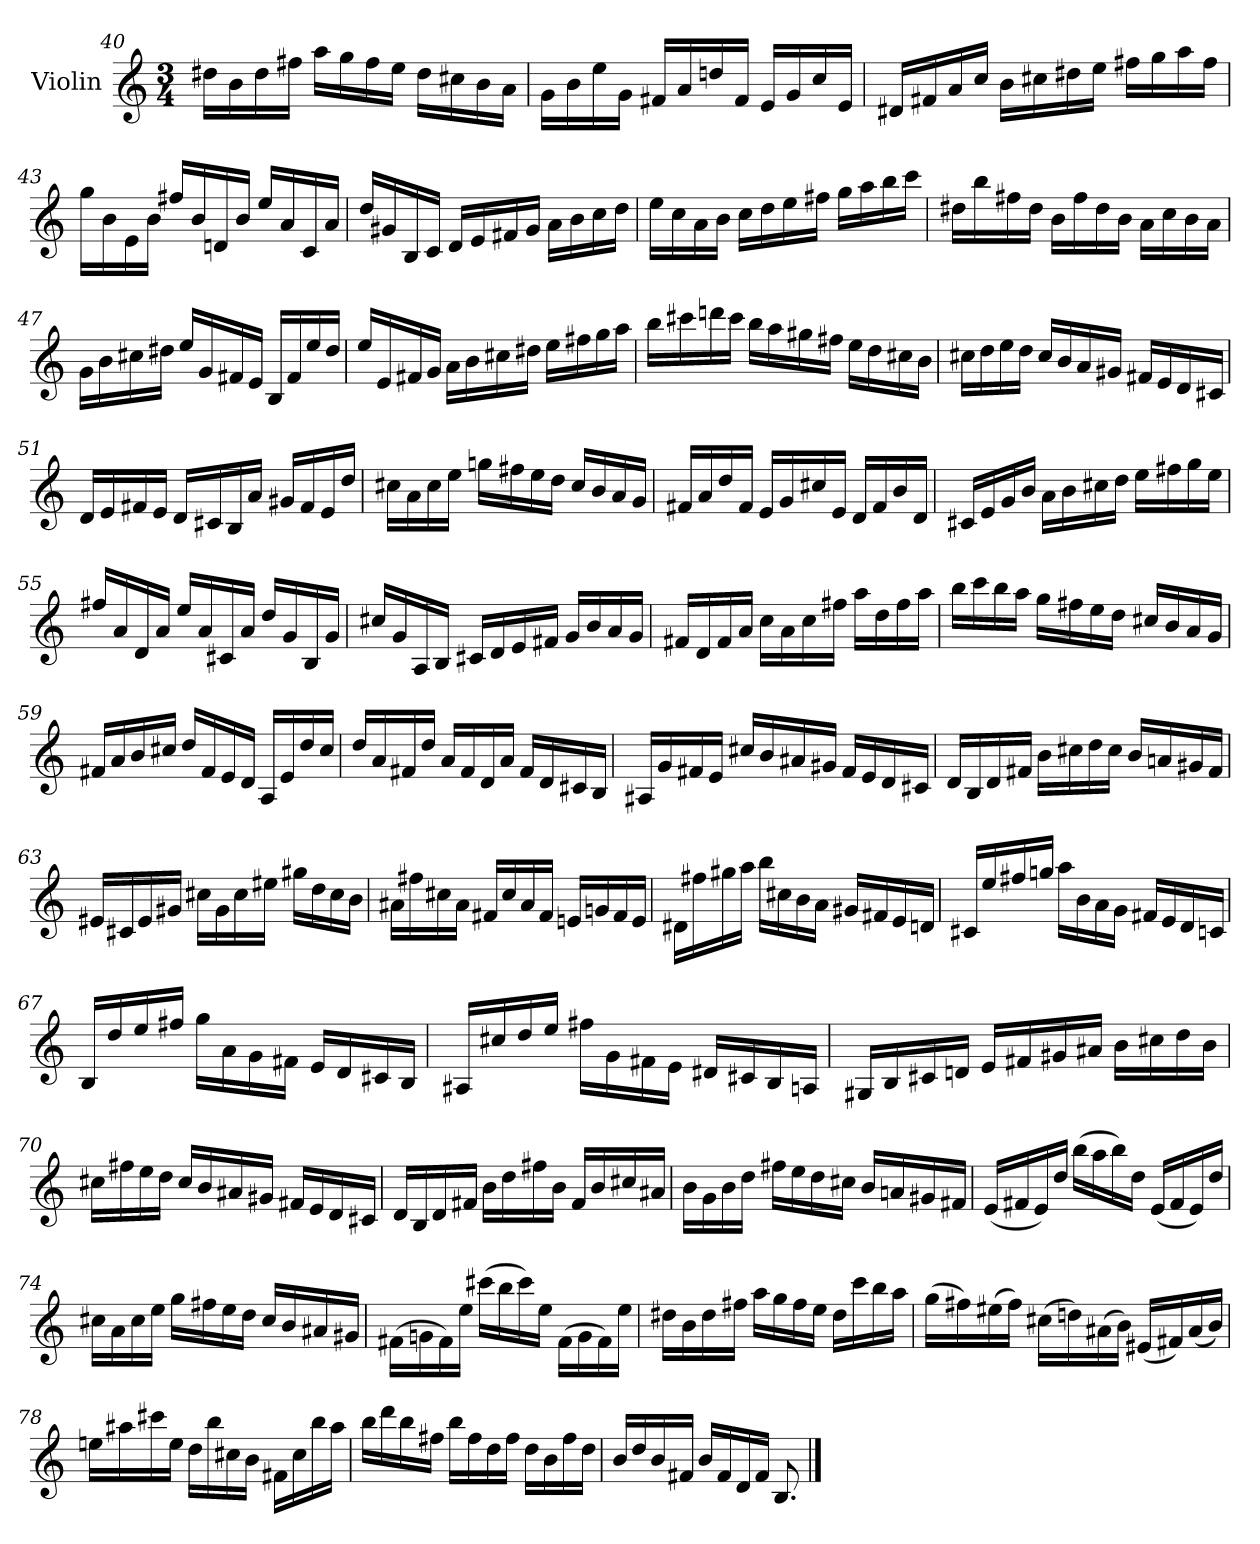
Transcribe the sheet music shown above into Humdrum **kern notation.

**kern
*part1
*staff1
*I"Violin
*I'Vln.
*clefG2
*k[]
*M3/4
=40
16dd#X\LL
16b\
16dd#\
16ff#X\JJ
16aa\LL
16gg\
16ff#\
16ee\JJ
16dd#\LL
16cc#X\
16b\
16a\JJ
=41
16g\LL
16b\
16ee\
16g\JJ
16f#X/LL
16a/
16ddn/
16f#/JJ
16e/LL
16g/
16cc/
16e/JJ
=42
16d#X/LL
16f#X/
16a/
16cc/JJ
16b\LL
16cc#X\
16dd#X\
16ee\JJ
16ff#X\LL
16gg\
16aa\
16ff#\JJ
=43
16gg\LL
16b\
16e\
16b\JJ
16ff#X/LL
16b/
16dn/
16b/JJ
16ee/LL
16a/
16c/
16a/JJ
=44
16dd/LL
16g#X/
16B/
16c/JJ
16d/LL
16e/
16f#X/
16g#/JJ
16a\LL
16b\
16cc\
16dd\JJ
=45
16ee\LL
16cc\
16a\
16b\JJ
16cc\LL
16dd\
16ee\
16ff#X\JJ
16gg\LL
16aa\
16bb\
16ccc\JJ
=46
16dd#X\LL
16bb\
16ff#X\
16dd#\JJ
16b\LL
16ff#\
16dd#\
16b\JJ
16a\LL
16cc\
16b\
16a\JJ
=47
16g\LL
16b\
16cc#X\
16dd#X\JJ
16ee/LL
16g/
16f#X/
16e/JJ
16B/LL
16f#/
16ee/
16dd#/JJ
=48
16ee/LL
16e/
16f#X/
16g/JJ
16a\LL
16b\
16cc#X\
16dd#X\JJ
16ee\LL
16ff#X\
16gg\
16aa\JJ
=49
16bb\LL
16ccc#X\
16dddn\
16ccc#\JJ
16bb\LL
16aa\
16gg#X\
16ff#X\JJ
16ee\LL
16dd\
16cc#X\
16b\JJ
=50
16cc#X\LL
16dd\
16ee\
16dd\JJ
16cc#/LL
16b/
16a/
16g#X/JJ
16f#X/LL
16e/
16d/
16c#X/JJ
=51
16d/LL
16e/
16f#X/
16e/JJ
16d/LL
16c#X/
16B/
16a/JJ
16g#X/LL
16f#/
16e/
16dd/JJ
=52
16cc#X\LL
16a\
16cc#\
16ee\JJ
16ggn\LL
16ff#X\
16ee\
16dd\JJ
16cc#/LL
16b/
16a/
16g/JJ
=53
16f#X/LL
16a/
16dd/
16f#/JJ
16e/LL
16g/
16cc#X/
16e/JJ
16d/LL
16f#/
16b/
16d/JJ
=54
16c#X/LL
16e/
16g/
16b/JJ
16a\LL
16b\
16cc#X\
16dd\JJ
16ee\LL
16ff#X\
16gg\
16ee\JJ
=55
16ff#X/LL
16a/
16d/
16a/JJ
16ee/LL
16a/
16c#X/
16a/JJ
16dd/LL
16g/
16B/
16g/JJ
=56
16cc#X/LL
16g/
16A/
16B/JJ
16c#X/LL
16d/
16e/
16f#X/JJ
16g/LL
16b/
16a/
16g/JJ
=57
16f#X/LL
16d/
16f#/
16a/JJ
16cc\LL
16a\
16cc\
16ff#X\JJ
16aa\LL
16dd\
16ff#\
16aa\JJ
=58
16bb\LL
16ccc\
16bb\
16aa\JJ
16gg\LL
16ff#X\
16ee\
16dd\JJ
16cc#X/LL
16b/
16a/
16g/JJ
=59
16f#X/LL
16a/
16b/
16cc#X/JJ
16dd/LL
16f#/
16e/
16d/JJ
16A/LL
16e/
16dd/
16cc#/JJ
=60
16dd/LL
16a/
16f#X/
16dd/JJ
16a/LL
16f#/
16d/
16a/JJ
16f#/LL
16d/
16c#X/
16B/JJ
=61
16A#X/LL
16g/
16f#X/
16e/JJ
16cc#X/LL
16b/
16a#X/
16g#X/JJ
16f#/LL
16e/
16d/
16c#X/JJ
=62
16d/LL
16B/
16d/
16f#X/JJ
16b\LL
16cc#X\
16dd\
16cc#\JJ
16b/LL
16an/
16g#X/
16f#/JJ
=63
16e#X/LL
16c#X/
16e#/
16g#X/JJ
16cc#X\LL
16g#\
16cc#\
16ee#X\JJ
16gg#X\LL
16dd\
16cc#\
16b\JJ
=64
16a#X\LL
16ff#X\
16cc#X\
16a#\JJ
16f#X/LL
16cc#/
16a#/
16f#/JJ
16en/LL
16gn/
16f#/
16e/JJ
=65
16d#X\LL
16ff#X\
16gg#X\
16aa\JJ
16bb\LL
16cc#X\
16b\
16a\JJ
16g#X/LL
16f#X/
16e/
16dn/JJ
=66
16c#X/LL
16ee/
16ff#X/
16ggn/JJ
16aa\LL
16b\
16a\
16g\JJ
16f#X/LL
16e/
16d/
16cn/JJ
=67
16B/LL
16dd/
16ee/
16ff#X/JJ
16gg\LL
16a\
16g\
16f#X\JJ
16e/LL
16d/
16c#X/
16B/JJ
=68
16A#X/LL
16cc#X/
16dd/
16ee/JJ
16ff#X\LL
16g\
16f#X\
16e\JJ
16d#X/LL
16c#X/
16B/
16An/JJ
=69
16G#X/LL
16B/
16c#X/
16dn/JJ
16e/LL
16f#X/
16g#X/
16a#X/JJ
16b\LL
16cc#X\
16dd\
16b\JJ
=70
16cc#X\LL
16ff#X\
16ee\
16dd\JJ
16cc#/LL
16b/
16a#X/
16g#X/JJ
16f#X/LL
16e/
16d/
16c#X/JJ
=71
16d/LL
16B/
16d/
16f#X/JJ
16b\LL
16dd\
16ff#X\
16b\JJ
16f#/LL
16b/
16cc#X/
16a#X/JJ
=72
16b\LL
16g\
16b\
16dd\JJ
16ff#X\LL
16ee\
16dd\
16cc#X\JJ
16b/LL
16an/
16g#X/
16f#X/JJ
=73
(<16e/LL
16f#X/
16e/)
16dd/JJ
(>16bb\LL
16aa\
16bb\)
16dd\JJ
(<16e/LL
16f#/
16e/)
16dd/JJ
=74
16cc#X\LL
16a\
16cc#\
16ee\JJ
16gg\LL
16ff#X\
16ee\
16dd\JJ
16cc#/LL
16b/
16a#X/
16g#X/JJ
=75
(>16f#X\LL
16gn\
16f#\)
16ee\JJ
(>16ccc#X\LL
16bb\
16ccc#\)
16ee\JJ
(>16f#\LL
16g\
16f#\)
16ee\JJ
=76
16dd#X\LL
16b\
16dd#\
16ff#X\JJ
16aa\LL
16gg\
16ff#\
16ee\JJ
16dd#\LL
16ccc\
16bb\
16aa\JJ
=77
(>16gg\LL
16ff#X\)
(>16ee#X\
16ff#\JJ)
(>16cc#X\LL
16ddn\)
(>16a#X\
16b\JJ)
(<16e#X/LL
16f#X/)
(<16a#/
16b/JJ)
=78
16een\LL
16aa#X\
16ccc#X\
16ee\JJ
16dd\LL
16bb\
16cc#X\
16b\JJ
16f#X\LL
16cc#\
16bb\
16aa#\JJ
=79
16bb\LL
16ddd\
16bb\
16ff#X\JJ
16bb\LL
16ff#\
16dd\
16ff#\JJ
16dd\LL
16b\
16ff#\
16dd\JJ
=80
16b/LL
16dd/
16b/
16f#X/JJ
16b/LL
16f#/
16d/
16f#/JJ
8.B/
==
*-
